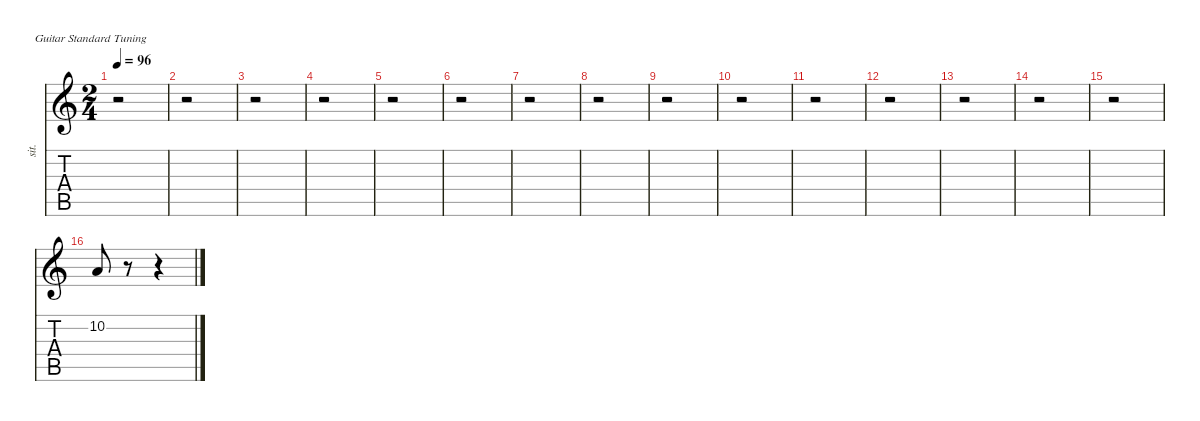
\defaultSystemsLayout 4
\hideDynamics
\bracketExtendMode nobrackets
\otherSystemsTrackNameOrientation horizontal
\track ("Sitar" "sit.") {instrument sitar}
\staff {score tabs}
\tuning (E4 B3 G3 D3 A2 E2)
\ts (2 4)
\tempo 96
\clef g2
\ks c
r.2{dy fff} |
r.2 |
r.2 |
r.2 |
r.2 |
r.2 |
r.2 |
r.2 |
r.2 |
r.2 |
r.2 |
r.2 |
r.2 |
r.2 |
r.2 |
10.2.8{dy f} r.8 r.4
